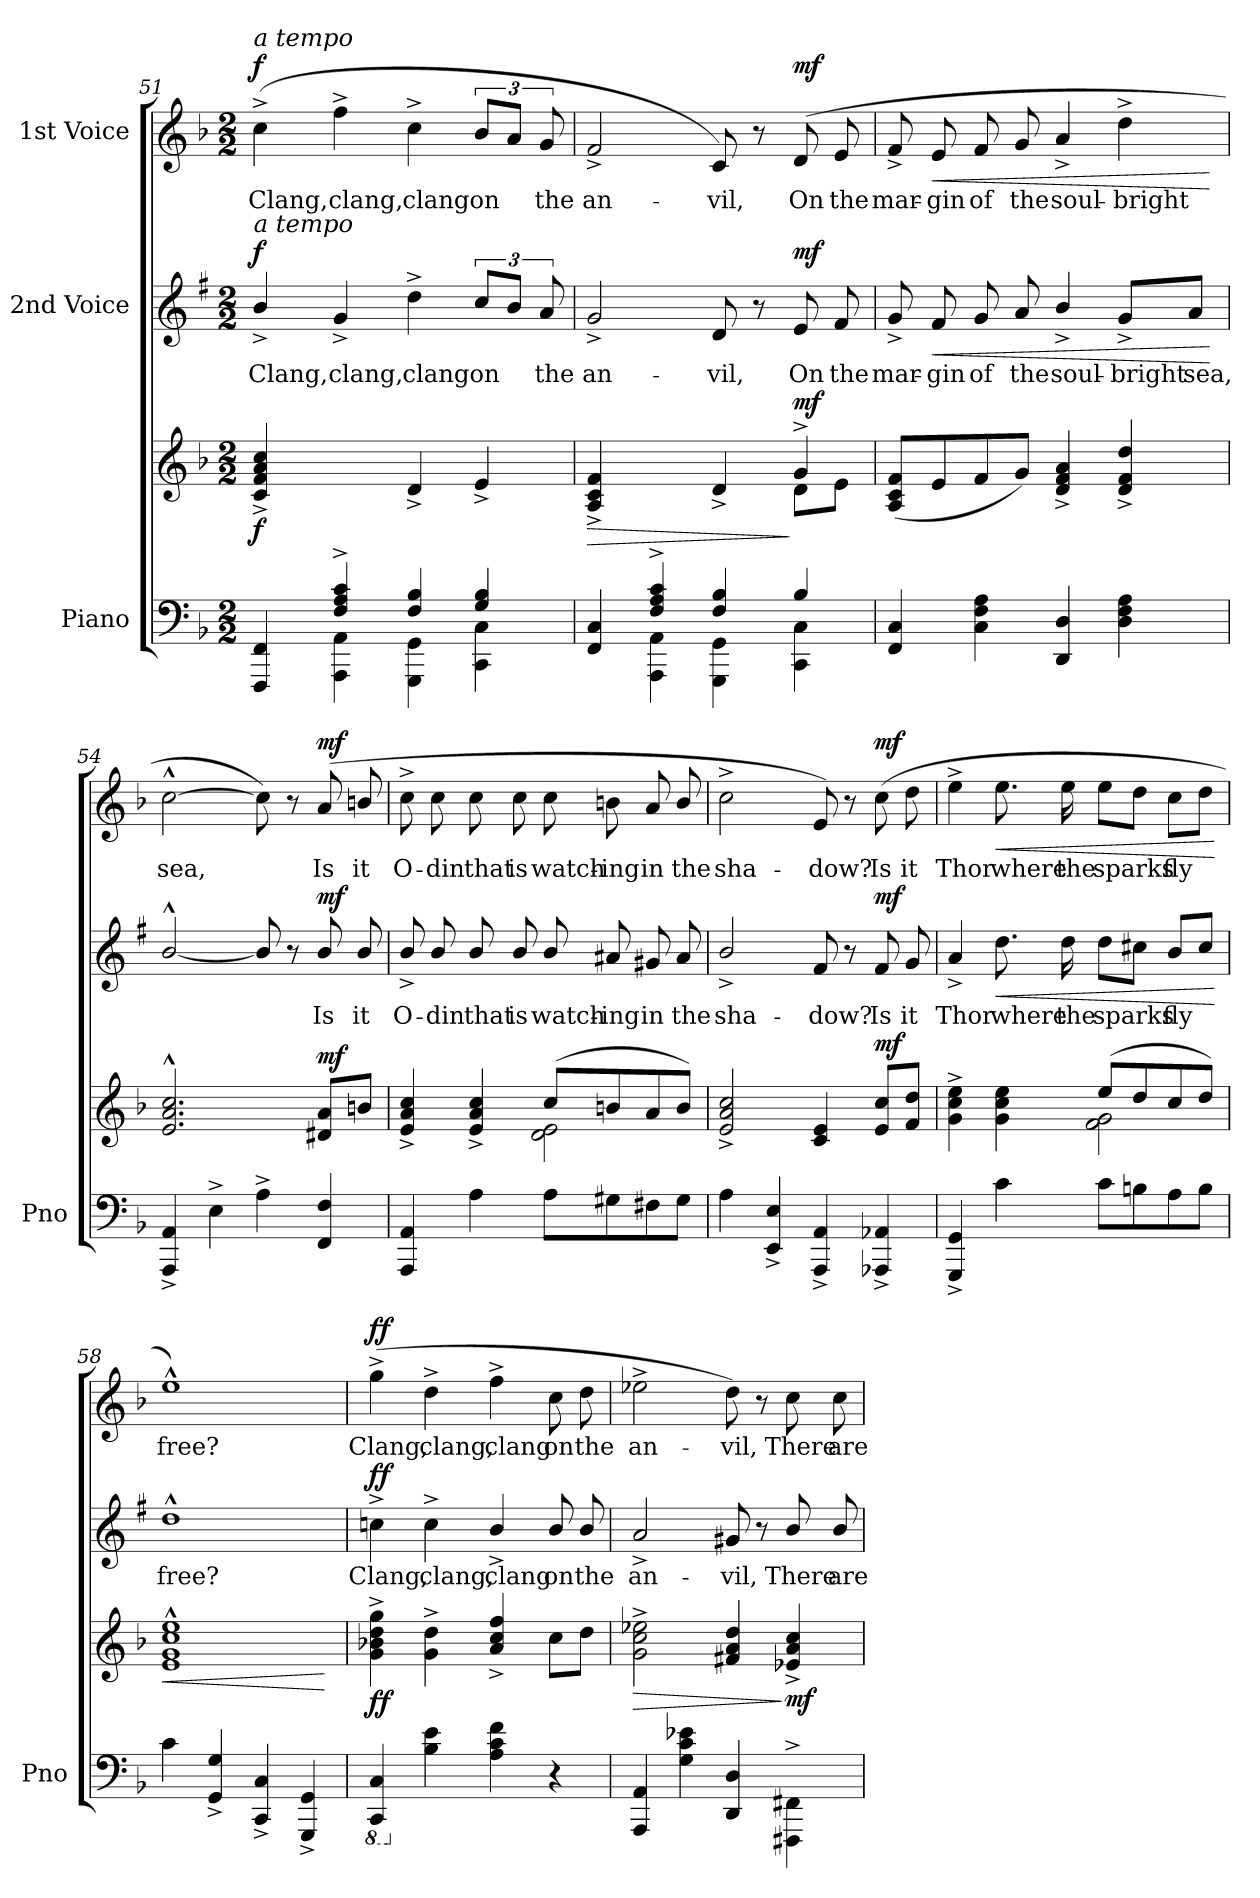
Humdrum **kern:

**kern	**kern	**dynam	**kern	**text	**dynam	**kern	**text	**dynam
*part3	*part3	*part3	*part2	*part2	*part2	*part1	*part1	*part1
*staff4	*staff3	*staff3/4	*staff2	*staff2	*staff2	*staff1	*staff1	*staff1
*I"Piano	*	*	*I"2nd Voice	*	*	*I"1st Voice	*	*
*I'Pno	*	*	*	*	*	*	*	*
!!LO:PB:g=z
*clefF4	*clefG2	*	*clefG2	*	*	*clefG2	*	*
*	*	*	*ITrd1c2	*	*	*	*	*
*k[b-]	*k[b-]	*	*k[b-]	*	*	*k[b-]	*	*
*M2/2	*M2/2	*	*M2/2	*	*	*M2/2	*	*
*MM126	*MM126	*	*MM126	*	*	*MM126	*	*
=51	=51	=51	=51	=51	=51	=51	=51	=51
*^	*	*	*	*	*	*	*	*
*	*^	*	*	*	*	*	*	*	*
!	!	!	!	!	!	!	!	!LO:TX:a:i:t=a tempo	!	!
!	!	!	!	!	!LO:TX:a:i:t=a tempo	!	!	!	!	!
!	!	!	!	!LO:DY:b	!	!LO:LY:b	!LO:DY:a	!	!LO:LY:b	!LO:DY:a
4ryy	2ryy	4FFF/ 4FF/	4c/^ 4f/^ 4a/^ 4cc/^	f	4a^/	Clang,	f	(>4cc^\	Clang,	f
!	!	!	!	!	!	!LO:LY:b	!	!	!LO:LY:b	!
4F/^ 4A/^ 4c/^	.	4AAA\ 4AA\	4ryy	.	4f^/	clang,	.	4ff^\	clang,	.
!	!	!	!	!	!	!LO:LY:b	!	!	!LO:LY:b	!
2ryy	4F/ 4B-/	4GGG\ 4GG\	4d^/	.	4cc^\	clang	.	4cc^\	clang	.
!	!	!	!	!	!	!LO:LY:b	!	!	!LO:LY:b	!
.	4G/ 4B-/	4CC\ 4C\	4e^/	.	12b-/L	on	.	12b-/L	on	.
.	.	.	.	.	12a/J	.	.	12a/J	.	.
!	!	!	!	!	!	!LO:LY:b	!	!	!LO:LY:b	!
.	.	.	.	.	12g/	the	.	12g/	the	.
=52	=52	=52	=52	=52	=52	=52	=52	=52	=52	=52
!	!	!	!	!LO:HP:b	!	!LO:LY:b	!	!	!LO:LY:b	!
*	*	*	*^	*	*	*	*	*	*	*
4ryy	2ryy	4FF/ 4C/	4A/^ 4c/^ 4f/^	2.ryy	>	2f^/	an-	.	2f^/	an-	.
4F/^ 4A/^ 4c/^	.	4AAA\ 4AA\	4ryy	.	.	.	.	.	.	.	.
!	!	!	!	!	!	!	!LO:LY:b	!	!	!LO:LY:b	!
2ryy	4F/ 4B-/	4GGG\ 4GG\	4d^/	.	.	8c/	-vil,	.	8c/)	-vil,	.
.	.	.	.	.	.	8r	.	.	8r	.	.
!	!	!	!	!	!LO:DY:n=1:a	!	!LO:LY:b	!LO:DY:a	!	!LO:LY:b	!LO:DY:a
.	4B-/	4CC\ 4C\	4g^/	8d\L	] mf	8d/	On	mf	(>8d/	On	mf
!	!	!	!	!	!	!	!LO:LY:b	!	!	!LO:LY:b	!
.	.	.	.	8e\J	.	8e/	the	.	8e/	the	.
*v	*v	*v	*	*	*	*	*	*	*	*	*
=53	=53	=53	=53	=53	=53	=53	=53	=53	=53
!	!	!	!	!	!LO:LY:b	!	!	!LO:LY:b	!
*	*v	*v	*	*	*	*	*	*	*
4FF/ 4C/	(>8A/ 8c/ 8f/L	.	8f^/	mar-	.	8f^/	mar-	.
!	!	!	!	!LO:LY:b	!LO:HP:b	!	!LO:LY:b	!LO:HP:b
.	8e/	.	8e/	-gin	<	8e/	-gin	<
!	!	!	!	!LO:LY:b	!	!	!LO:LY:b	!
4C\ 4F\ 4A\	8f/	.	8f/	of	.	8f/	of	.
!	!	!	!	!LO:LY:b	!	!	!LO:LY:b	!
.	8g/J)	.	8g/	the	.	8g/	the	.
!	!	!	!	!LO:LY:b	!	!	!LO:LY:b	!
4DD/ 4D/	4d/^ 4f/^ 4a/^	.	4a^/	soul-	.	4a^/	soul-	.
!	!	!	!	!LO:LY:b	!	!	!LO:LY:b	!
4D\ 4F\ 4A\	4d/^ 4f/^ 4dd/^	.	8f^/L	-bright	.	4dd^\	-bright	.
!	!	!	!	!LO:LY:b	!	!	!	!
.	.	.	8g/J	sea,	.	.	.	.
.	.	.	.	.	[	.	.	[
=54	=54	=54	=54	=54	=54	=54	=54	=54
!	!	!	!	!	!	!	!LO:LY:b	!
4AAA/^ 4AA/^	2.e/^^ 2.a/^^ 2.cc/^^	.	[2a^^/	.	.	[2cc^^\	sea,	.
4E^\	.	.	.	.	.	.	.	.
4A^\	.	.	8a/]	.	.	8cc\])	.	.
.	.	.	8r	.	.	8r	.	.
!	!	!LO:DY:a	!	!LO:LY:b	!LO:DY:a	!	!LO:LY:b	!LO:DY:a
4FF/ 4F/	8d#X/ 8a/L	mf	8a/	Is	mf	(>8a/	Is	mf
!	!	!	!	!LO:LY:b	!	!	!LO:LY:b	!
.	8bn/J	.	8a/	it	.	8bn/	it	.
!!LO:LB:g=z
=55	=55	=55	=55	=55	=55	=55	=55	=55
*	*^	*	*	*	*	*	*	*
!	!	!	!	!	!LO:LY:b	!	!	!LO:LY:b	!
4AAA/ 4AA/	4e/^ 4a/^ 4cc/^	2ryy	.	8a^/	O-	.	8cc^\	O-	.
!	!	!	!	!	!LO:LY:b	!	!	!LO:LY:b	!
.	.	.	.	8a/	-din	.	8cc\	-din	.
!	!	!	!	!	!LO:LY:b	!	!	!LO:LY:b	!
4A\	4e/^ 4a/^ 4cc/^	.	.	8a/	that	.	8cc\	that	.
!	!	!	!	!	!LO:LY:b	!	!	!LO:LY:b	!
.	.	.	.	8a/	is	.	8cc\	is	.
!	!	!	!	!	!LO:LY:b	!	!	!LO:LY:b	!
8A\L	(>8cc/L	2d\ 2e\	.	8a/	watch-	.	8cc\	watch-	.
!	!	!	!	!	!LO:LY:b	!	!	!LO:LY:b	!
8G#X\	8bn/	.	.	8g#X/	-ing	.	8bn\	-ing	.
!	!	!	!	!	!LO:LY:b	!	!	!LO:LY:b	!
8F#X\	8a/	.	.	8f#X/	in	.	8a/	in	.
!	!	!	!	!	!LO:LY:b	!	!	!LO:LY:b	!
8G#\J	8b/J)	.	.	8g#/	the	.	8b/	the	.
*	*v	*v	*	*	*	*	*	*	*
=56	=56	=56	=56	=56	=56	=56	=56	=56
!	!	!	!	!LO:LY:b	!	!	!LO:LY:b	!
4A\	2e/^ 2a/^ 2cc/^	.	2a^/	sha-	.	2cc^\	sha-	.
4EE/^ 4E/^	.	.	.	.	.	.	.	.
!	!	!	!	!LO:LY:b	!	!	!LO:LY:b	!
4AAA/^ 4AA/^	4c/ 4e/	.	8e/	-dow?	.	8e/)	-dow?	.
.	.	.	8r	.	.	8r	.	.
!	!	!LO:DY:a	!	!LO:LY:b	!LO:DY:a	!	!LO:LY:b	!LO:DY:a
4AAA-X/^ 4AA-X/^	8e/ 8cc/L	mf	8e/	Is	mf	(>8cc\	Is	mf
!	!	!	!	!LO:LY:b	!	!	!LO:LY:b	!
.	8f/ 8dd/J	.	8f/	it	.	8dd\	it	.
=57	=57	=57	=57	=57	=57	=57	=57	=57
*	*^	*	*	*	*	*	*	*
!	!	!	!	!	!LO:LY:b	!	!	!LO:LY:b	!
4GGG/^ 4GG/^	4g\^ 4cc\^ 4ee\^	2ryy	.	4g^/	Thor	.	4ee^\	Thor	.
!	!	!	!	!	!LO:LY:b	!LO:HP:b	!	!LO:LY:b	!LO:HP:b
4c\	4g\ 4cc\ 4ee\	.	.	8.cc\	where	<	8.ee\	where	<
!	!	!	!	!	!LO:LY:b	!	!	!LO:LY:b	!
.	.	.	.	16cc\	the	.	16ee\	the	.
!	!	!	!	!	!LO:LY:b	!	!	!LO:LY:b	!
8c\L	(>8ee/L	2f\ 2g\	.	8cc\L	sparks	.	8ee\L	sparks	.
8Bn\	8dd/	.	.	8bn\J	.	.	8dd\J	.	.
!	!	!	!	!	!LO:LY:b	!	!	!LO:LY:b	!
8A\	8cc/	.	.	8a/L	fly	.	8cc\L	fly	.
8B\J	8dd/J)	.	.	8b/J	.	.	8dd\J	.	.
*	*v	*v	*	*	*	*	*	*	*
.	.	.	.	.	[	.	.	[
=58	=58	=58	=58	=58	=58	=58	=58	=58
!	!	!LO:HP:b	!	!LO:LY:b	!	!	!LO:LY:b	!
4c\	1e^^ 1g^^ 1cc^^ 1ee^^	<	1cc^^	free?	.	1ee^^)	free?	.
4GG/^ 4G/^	.	.	.	.	.	.	.	.
4CC/^ 4C/^	.	.	.	.	.	.	.	.
4GGG/^ 4GG/^	.	.	.	.	.	.	.	.
.	.	[	.	.	.	.	.	.
!!LO:LB:g=z
=59	=59	=59	=59	=59	=59	=59	=59	=59
*8ba	*	*	*	*	*	*	*	*
!	!	!LO:DY:b	!	!LO:LY:b	!LO:DY:a	!	!LO:LY:b	!LO:DY:a
4CCC/ 4CC/	4g\^ 4b-X\^ 4dd\^ 4gg\^	ff	4b-X^\	Clang,	ff	(>4gg^\	Clang,	ff
*X8ba	*	*	*	*	*	*	*	*
!	!	!	!	!LO:LY:b	!	!	!LO:LY:b	!
4B-\ 4e\	4g\^ 4dd\^	.	4b-^\	clang,	.	4dd^\	clang,	.
!	!	!	!	!LO:LY:b	!	!	!LO:LY:b	!
4A\ 4c\ 4f\	4a/^ 4cc/^ 4ff/^	.	4a^/	clang	.	4ff^\	clang	.
!	!	!	!	!LO:LY:b	!	!	!LO:LY:b	!
4r	8cc\L	.	8a/	on	.	8cc\	on	.
!	!	!	!	!LO:LY:b	!	!	!LO:LY:b	!
.	8dd\J	.	8a/	the	.	8dd\	the	.
=60	=60	=60	=60	=60	=60	=60	=60	=60
!	!	!LO:HP:b	!	!LO:LY:b	!	!	!LO:LY:b	!
4AAA/ 4AA/	2g\^ 2cc\^ 2ee-X\^	>	2g^/	an-	.	2ee-X^\	an-	.
4G\ 4c\ 4e-X\	.	.	.	.	.	.	.	.
!	!	!	!	!LO:LY:b	!	!	!LO:LY:b	!
4DD/ 4D/	4f#X/ 4a/ 4dd/	.	8f#X/	-vil,	.	8dd\)	-vil,	.
.	.	.	8r	.	.	8r	.	.
!	!	!LO:DY:n=1:b	!	!LO:LY:b	!	!	!LO:LY:b	!
4FFF#X\^ 4FF#X\^	4e-X/^ 4a/^ 4cc/^	] mf	8a/	There	.	8cc\	There	.
!	!	!	!	!LO:LY:b	!	!	!LO:LY:b	!
.	.	.	8a/	are	.	8cc\	are	.
=	=	=	=	=	=	=	=	=
*-	*-	*-	*-	*-	*-	*-	*-	*-
